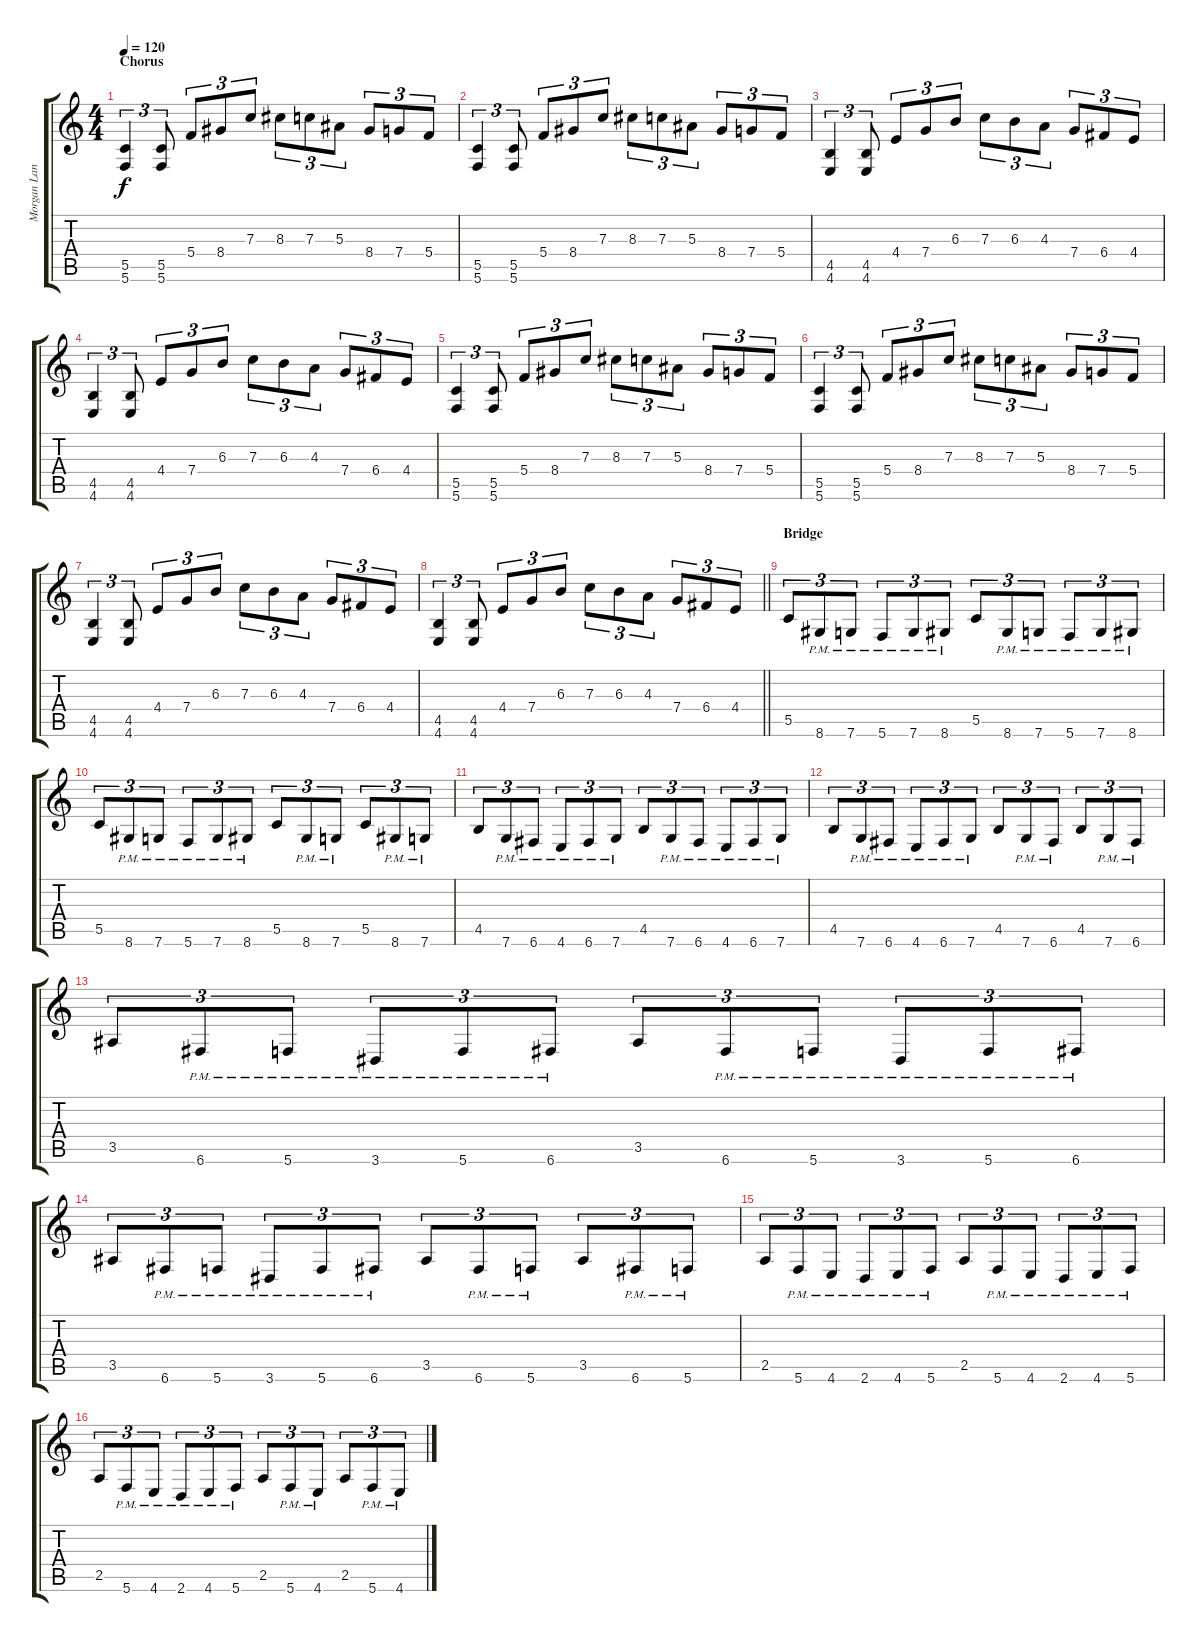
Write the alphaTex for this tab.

\track ("Morgan Lander" "Morgan Lan") {instrument distortionguitar}
\staff {score tabs}
\tuning (D4 A3 F3 C3 G2 C2) {hide}
\ts (4 4)
\section ("" "Chorus")
\tempo 120
\clef g2
\ks c
(5.5 5.6).4{tu (3 2) dy f} (5.5 5.6).8{tu (3 2)} 5.4.8{tu (3 2)} 8.4.8{tu (3 2)} 7.3.8{tu (3 2)} 8.3.8{tu (3 2)} 7.3.8{tu (3 2)} 5.3.8{tu (3 2)} 8.4.8{tu (3 2)} 7.4.8{tu (3 2)} 5.4.8{tu (3 2)} |
(5.5 5.6).4{tu (3 2)} (5.5 5.6).8{tu (3 2)} 5.4.8{tu (3 2)} 8.4.8{tu (3 2)} 7.3.8{tu (3 2)} 8.3.8{tu (3 2)} 7.3.8{tu (3 2)} 5.3.8{tu (3 2)} 8.4.8{tu (3 2)} 7.4.8{tu (3 2)} 5.4.8{tu (3 2)} |
(4.5 4.6).4{tu (3 2)} (4.5 4.6).8{tu (3 2)} 4.4.8{tu (3 2)} 7.4.8{tu (3 2)} 6.3.8{tu (3 2)} 7.3.8{tu (3 2)} 6.3.8{tu (3 2)} 4.3.8{tu (3 2)} 7.4.8{tu (3 2)} 6.4.8{tu (3 2)} 4.4.8{tu (3 2)} |
(4.5 4.6).4{tu (3 2)} (4.5 4.6).8{tu (3 2)} 4.4.8{tu (3 2)} 7.4.8{tu (3 2)} 6.3.8{tu (3 2)} 7.3.8{tu (3 2)} 6.3.8{tu (3 2)} 4.3.8{tu (3 2)} 7.4.8{tu (3 2)} 6.4.8{tu (3 2)} 4.4.8{tu (3 2)} |
(5.5 5.6).4{tu (3 2)} (5.5 5.6).8{tu (3 2)} 5.4.8{tu (3 2)} 8.4.8{tu (3 2)} 7.3.8{tu (3 2)} 8.3.8{tu (3 2)} 7.3.8{tu (3 2)} 5.3.8{tu (3 2)} 8.4.8{tu (3 2)} 7.4.8{tu (3 2)} 5.4.8{tu (3 2)} |
(5.5 5.6).4{tu (3 2)} (5.5 5.6).8{tu (3 2)} 5.4.8{tu (3 2)} 8.4.8{tu (3 2)} 7.3.8{tu (3 2)} 8.3.8{tu (3 2)} 7.3.8{tu (3 2)} 5.3.8{tu (3 2)} 8.4.8{tu (3 2)} 7.4.8{tu (3 2)} 5.4.8{tu (3 2)} |
(4.5 4.6).4{tu (3 2)} (4.5 4.6).8{tu (3 2)} 4.4.8{tu (3 2)} 7.4.8{tu (3 2)} 6.3.8{tu (3 2)} 7.3.8{tu (3 2)} 6.3.8{tu (3 2)} 4.3.8{tu (3 2)} 7.4.8{tu (3 2)} 6.4.8{tu (3 2)} 4.4.8{tu (3 2)} |
\barLineRight lightlight
(4.5 4.6).4{tu (3 2)} (4.5 4.6).8{tu (3 2)} 4.4.8{tu (3 2)} 7.4.8{tu (3 2)} 6.3.8{tu (3 2)} 7.3.8{tu (3 2)} 6.3.8{tu (3 2)} 4.3.8{tu (3 2)} 7.4.8{tu (3 2)} 6.4.8{tu (3 2)} 4.4.8{tu (3 2)} |
\section ("" "Bridge")
5.5.8{tu (3 2)} 8.6{pm}.8{tu (3 2)} 7.6{pm}.8{tu (3 2)} 5.6{pm}.8{tu (3 2)} 7.6{pm}.8{tu (3 2)} 8.6{pm}.8{tu (3 2)} 5.5.8{tu (3 2)} 8.6{pm}.8{tu (3 2)} 7.6{pm}.8{tu (3 2)} 5.6{pm}.8{tu (3 2)} 7.6{pm}.8{tu (3 2)} 8.6{pm}.8{tu (3 2)} |
5.5.8{tu (3 2)} 8.6{pm}.8{tu (3 2)} 7.6{pm}.8{tu (3 2)} 5.6{pm}.8{tu (3 2)} 7.6{pm}.8{tu (3 2)} 8.6{pm}.8{tu (3 2)} 5.5.8{tu (3 2)} 8.6{pm}.8{tu (3 2)} 7.6{pm}.8{tu (3 2)} 5.5.8{tu (3 2)} 8.6{pm}.8{tu (3 2)} 7.6{pm}.8{tu (3 2)} |
4.5.8{tu (3 2)} 7.6{pm}.8{tu (3 2)} 6.6{pm}.8{tu (3 2)} 4.6{pm}.8{tu (3 2)} 6.6{pm}.8{tu (3 2)} 7.6{pm}.8{tu (3 2)} 4.5.8{tu (3 2)} 7.6{pm}.8{tu (3 2)} 6.6{pm}.8{tu (3 2)} 4.6{pm}.8{tu (3 2)} 6.6{pm}.8{tu (3 2)} 7.6{pm}.8{tu (3 2)} |
4.5.8{tu (3 2)} 7.6{pm}.8{tu (3 2)} 6.6{pm}.8{tu (3 2)} 4.6{pm}.8{tu (3 2)} 6.6{pm}.8{tu (3 2)} 7.6{pm}.8{tu (3 2)} 4.5.8{tu (3 2)} 7.6{pm}.8{tu (3 2)} 6.6{pm}.8{tu (3 2)} 4.5.8{tu (3 2)} 7.6{pm}.8{tu (3 2)} 6.6{pm}.8{tu (3 2)} |
3.5.8{tu (3 2)} 6.6{pm}.8{tu (3 2)} 5.6{pm}.8{tu (3 2)} 3.6{pm}.8{tu (3 2)} 5.6{pm}.8{tu (3 2)} 6.6{pm}.8{tu (3 2)} 3.5.8{tu (3 2)} 6.6{pm}.8{tu (3 2)} 5.6{pm}.8{tu (3 2)} 3.6{pm}.8{tu (3 2)} 5.6{pm}.8{tu (3 2)} 6.6{pm}.8{tu (3 2)} |
3.5.8{tu (3 2)} 6.6{pm}.8{tu (3 2)} 5.6{pm}.8{tu (3 2)} 3.6{pm}.8{tu (3 2)} 5.6{pm}.8{tu (3 2)} 6.6{pm}.8{tu (3 2)} 3.5.8{tu (3 2)} 6.6{pm}.8{tu (3 2)} 5.6{pm}.8{tu (3 2)} 3.5.8{tu (3 2)} 6.6{pm}.8{tu (3 2)} 5.6{pm}.8{tu (3 2)} |
2.5.8{tu (3 2)} 5.6{pm}.8{tu (3 2)} 4.6{pm}.8{tu (3 2)} 2.6{pm}.8{tu (3 2)} 4.6{pm}.8{tu (3 2)} 5.6{pm}.8{tu (3 2)} 2.5.8{tu (3 2)} 5.6{pm}.8{tu (3 2)} 4.6{pm}.8{tu (3 2)} 2.6{pm}.8{tu (3 2)} 4.6{pm}.8{tu (3 2)} 5.6{pm}.8{tu (3 2)} |
2.5.8{tu (3 2)} 5.6{pm}.8{tu (3 2)} 4.6{pm}.8{tu (3 2)} 2.6{pm}.8{tu (3 2)} 4.6{pm}.8{tu (3 2)} 5.6{pm}.8{tu (3 2)} 2.5.8{tu (3 2)} 5.6{pm}.8{tu (3 2)} 4.6{pm}.8{tu (3 2)} 2.5.8{tu (3 2)} 5.6{pm}.8{tu (3 2)} 4.6{pm}.8{tu (3 2)}
